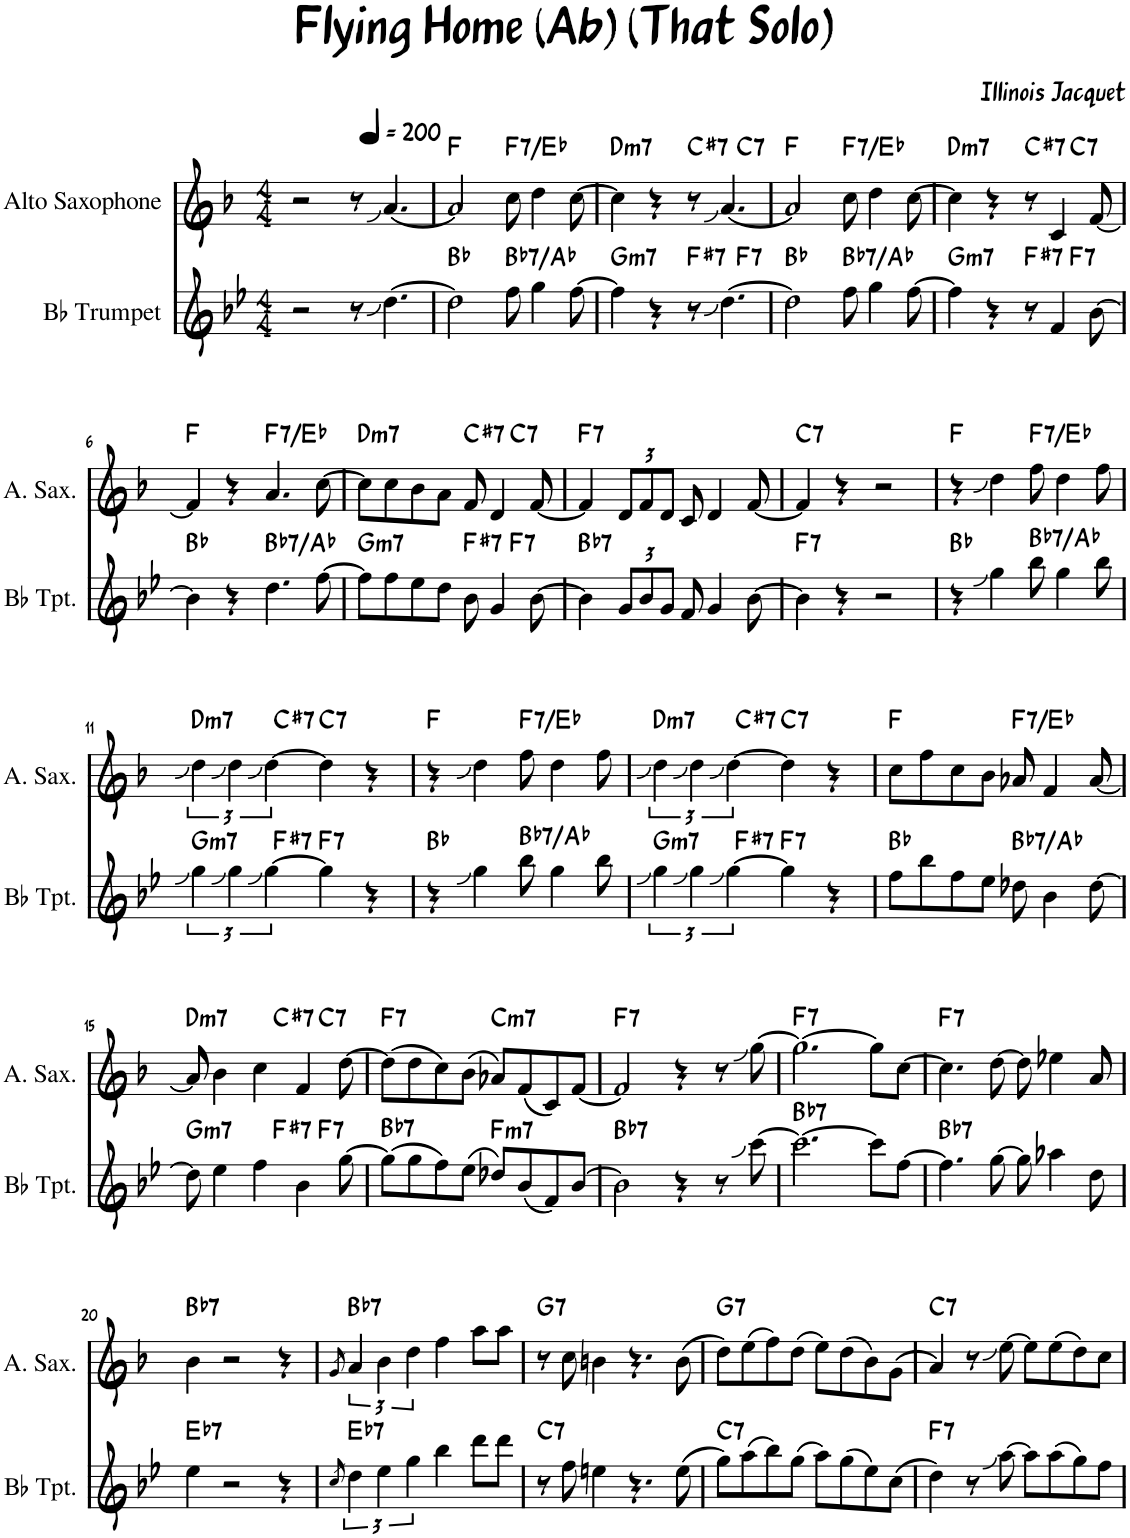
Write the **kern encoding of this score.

**kern	**harte	**kern	**harte
*part2	*part2	*part1	*part1
*staff2	*	*staff1	*
*I"Bb Trumpet	*	*I"Alto Saxophone	*
*I'Bb Tpt.	*	*I'A. Sax.	*
*clefG2	*	*clefG2	*
*Trd1c2	*	*Trd5c9	*
*k[b-e-]	*	*k[b-]	*
*M4/4	*	*M4/4	*
=1	=1	=1	=1
2r	.	2r	.
8r	.	8r	.
[4.dd\	.	[4.a/	.
=2	=2	=2	=2
2dd\]	Bb:maj	2a/]	F:maj
!	!LO:H:kt=7	!	!LO:H:kt=7
8ff\	Bb:7/b7	8cc\	F:7/b7
4gg\	.	4dd\	.
[8ff\	.	[8cc\	.
=3	=3	=3	=3
*	*	*MM200	*
!	!LO:H:kt=m7	!	!LO:H:kt=m7
*^	*	*^	*
4ff\]	2.ryy	G:min7	4cc\]	2.ryy	D:min7
4r	.	.	4r	.	.
!	!	!LO:H:kt=7	!	!	!LO:H:kt=7
8r	.	F#:7	8r	.	C#:7
[4.dd\	.	.	[4.a/	.	.
!	!	!LO:H:kt=7	!	!	!LO:H:kt=7
.	4ryy	F:7	.	4ryy	C:7
*v	*v	*	*	*	*
*	*	*v	*v	*
=4	=4	=4	=4
2dd\]	Bb:maj	2a/]	F:maj
!	!LO:H:kt=7	!	!LO:H:kt=7
8ff\	Bb:7/b7	8cc\	F:7/b7
4gg\	.	4dd\	.
[8ff\	.	[8cc\	.
=5	=5	=5	=5
!	!LO:H:kt=m7	!	!LO:H:kt=m7
*^	*	*^	*
4ff\]	2.ryy	G:min7	4cc\]	2.ryy	D:min7
4r	.	.	4r	.	.
!	!	!LO:H:kt=7	!	!	!LO:H:kt=7
8r	.	F#:7	8r	.	C#:7
4f/	.	.	4c/	.	.
!	!	!LO:H:kt=7	!	!	!LO:H:kt=7
.	4ryy	F:7	.	4ryy	C:7
[8b-\	.	.	[8f/	.	.
*v	*v	*	*	*	*
*	*	*v	*v	*
!!LO:LB:g=z
=6	=6	=6	=6
4b-\]	Bb:maj	4f/]	F:maj
4r	.	4r	.
!	!LO:H:kt=7	!	!LO:H:kt=7
4.dd\	Bb:7/b7	4.a/	F:7/b7
[8ff\	.	[8cc\	.
=7	=7	=7	=7
!	!LO:H:kt=m7	!	!LO:H:kt=m7
*^	*	*^	*
8ff\L]	2.ryy	G:min7	8cc\L]	2.ryy	D:min7
8ff\	.	.	8cc\	.	.
8ee-\	.	.	8b-\	.	.
8dd\J	.	.	8a\J	.	.
!	!	!LO:H:kt=7	!	!	!LO:H:kt=7
8b-\	.	F#:7	8f/	.	C#:7
4g/	.	.	4d/	.	.
!	!	!LO:H:kt=7	!	!	!LO:H:kt=7
.	4ryy	F:7	.	4ryy	C:7
[8b-\	.	.	[8f/	.	.
=8	=8	=8	=8	=8	=8
!	!	!LO:H:kt=7	!	!	!LO:H:kt=7
*v	*v	*	*	*	*
*	*	*v	*v	*
4b-\]	Bb:7	4f/]	F:7
*Xbrackettup	*	*Xbrackettup	*
12g/L	.	12d/L	.
12b-/	.	12f/	.
12g/J	.	12d/J	.
8f/	.	8c/	.
4g/	.	4d/	.
[8b-\	.	[8f/	.
=9	=9	=9	=9
!	!LO:H:kt=7	!	!LO:H:kt=7
4b-\]	F:7	4f/]	C:7
4r	.	4r	.
2r	.	2r	.
=10	=10	=10	=10
4r	Bb:maj	4r	F:maj
4gg\	.	4dd\	.
!	!LO:H:kt=7	!	!LO:H:kt=7
8bb-\	Bb:7/b7	8ff\	F:7/b7
4gg\	.	4dd\	.
8bb-\	.	8ff\	.
!!LO:LB:g=z
=11	=11	=11	=11
*brackettup	*	*brackettup	*
!	!LO:H:kt=m7	!	!LO:H:kt=m7
*^	*	*^	*
6gg\	4.ryy	G:min7	6dd\	4.ryy	D:min7
6gg\	.	.	6dd\	.	.
[6gg\	.	.	[6dd\	.	.
!	!	!LO:H:kt=7	!	!	!LO:H:kt=7
.	2ryy	F#:7	.	2ryy	C#:7
!	!	!LO:H:kt=7	!	!	!LO:H:kt=7
4gg\]	.	F:7	4dd\]	.	C:7
4r	.	.	4r	.	.
.	8ryy	.	.	8ryy	.
*v	*v	*	*	*	*
*	*	*v	*v	*
=12	=12	=12	=12
4r	Bb:maj	4r	F:maj
4gg\	.	4dd\	.
!	!LO:H:kt=7	!	!LO:H:kt=7
8bb-\	Bb:7/b7	8ff\	F:7/b7
4gg\	.	4dd\	.
8bb-\	.	8ff\	.
=13	=13	=13	=13
!	!LO:H:kt=m7	!	!LO:H:kt=m7
*^	*	*^	*
6gg\	4.ryy	G:min7	6dd\	4.ryy	D:min7
6gg\	.	.	6dd\	.	.
[6gg\	.	.	[6dd\	.	.
!	!	!LO:H:kt=7	!	!	!LO:H:kt=7
.	2ryy	F#:7	.	2ryy	C#:7
!	!	!LO:H:kt=7	!	!	!LO:H:kt=7
4gg\]	.	F:7	4dd\]	.	C:7
4r	.	.	4r	.	.
.	8ryy	.	.	8ryy	.
*v	*v	*	*	*	*
*	*	*v	*v	*
=14	=14	=14	=14
8ff\L	Bb:maj	8cc\L	F:maj
8bb-\	.	8ff\	.
8ff\	.	8cc\	.
8ee-\J	.	8b-\J	.
!	!LO:H:kt=7	!	!LO:H:kt=7
8dd-X\	Bb:7/b7	8a-X/	F:7/b7
4b-\	.	4f/	.
[8dd-\	.	[8a-/	.
!!LO:LB:g=z
=15	=15	=15	=15
!	!LO:H:kt=m7	!	!LO:H:kt=m7
*^	*	*^	*
*	*^	*	*	*^	*
8dd-\]	2ryy	2.ryy	G:min7	8a-/]	2ryy	2.ryy	D:min7
4ee-\	.	.	.	4b-\	.	.	.
4ff\	.	.	.	4cc\	.	.	.
!	!	!	!LO:H:kt=7	!	!	!	!LO:H:kt=7
.	2ryy	.	F#:7	.	2ryy	.	C#:7
4b-\	.	.	.	4f/	.	.	.
!	!	!	!LO:H:kt=7	!	!	!	!LO:H:kt=7
.	.	4ryy	F:7	.	.	4ryy	C:7
[8gg\	.	.	.	[8dd\	.	.	.
=16	=16	=16	=16	=16	=16	=16	=16
!	!	!	!LO:H:kt=7	!	!	!	!LO:H:kt=7
*v	*v	*v	*	*	*	*	*
*	*	*v	*v	*v	*
(8gg\L]	Bb:7	(8dd\L]	F:7
8gg\	.	8dd\	.
8ff\)	.	8cc\)	.
(8ee-\J	.	(8b-\J	.
!	!LO:H:kt=m7	!	!LO:H:kt=m7
8dd-X/L)	F:min7	8a-X/L)	C:min7
(8b-/	.	(8f/	.
8f/)	.	8c/)	.
[8b-/J	.	[8f/J	.
=17	=17	=17	=17
!	!LO:H:kt=7	!	!LO:H:kt=7
2b-\]	Bb:7	2f/]	F:7
4r	.	4r	.
8r	.	8r	.
[8ccc\	.	[8gg\	.
=18	=18	=18	=18
!	!LO:H:kt=7	!	!LO:H:kt=7
2.ccc\_	Bb:7	2.gg\_	F:7
8ccc\L]	.	8gg\L]	.
[8ff\J	.	[8cc\J	.
=19	=19	=19	=19
!	!LO:H:kt=7	!	!LO:H:kt=7
4.ff\]	Bb:7	4.cc\]	F:7
[8gg\	.	[8dd\	.
8gg\]	.	8dd\]	.
4aa-X\	.	4ee-X\	.
8dd\	.	8a/	.
!!LO:LB:g=z
=20	=20	=20	=20
!	!LO:H:kt=7	!	!LO:H:kt=7
4ee-\	Eb:7	4b-\	Bb:7
2r	.	2r	.
4r	.	4r	.
=21	=21	=21	=21
8qcc/	.	8qg/	.
!	!LO:H:kt=7	!	!LO:H:kt=7
6dd\	Eb:7	6a/	Bb:7
6ee-\	.	6b-\	.
6gg\	.	6dd\	.
4bb-\	.	4ff\	.
8ddd\L	.	8aa\L	.
8ddd\J	.	8aa\J	.
=22	=22	=22	=22
!	!LO:H:kt=7	!	!LO:H:kt=7
8r	C:7	8r	G:7
8ff\	.	8cc\	.
4een\	.	4bn\	.
4.r	.	4.r	.
(8ee\	.	(8b\	.
=23	=23	=23	=23
!	!LO:H:kt=7	!	!LO:H:kt=7
8gg\L)	C:7	8dd\L)	G:7
(8aa\	.	(8ee\	.
8bb-\)	.	8ff\)	.
(8gg\J	.	(8dd\J	.
8aa\L)	.	8ee\L)	.
(8gg\	.	(8dd\	.
8ee-\)	.	8b-\)	.
(8cc\J	.	(8g\J	.
=24	=24	=24	=24
!	!LO:H:kt=7	!	!LO:H:kt=7
4dd\)	F:7	4a/)	C:7
8r	.	8r	.
[8aa\	.	[8ee\	.
8aa\L]	.	8ee\L]	.
(8aa\	.	(8ee\	.
8gg\)	.	8dd\)	.
8ff\J	.	8cc\J	.
=	=	=	=
*-	*-	*-	*-
